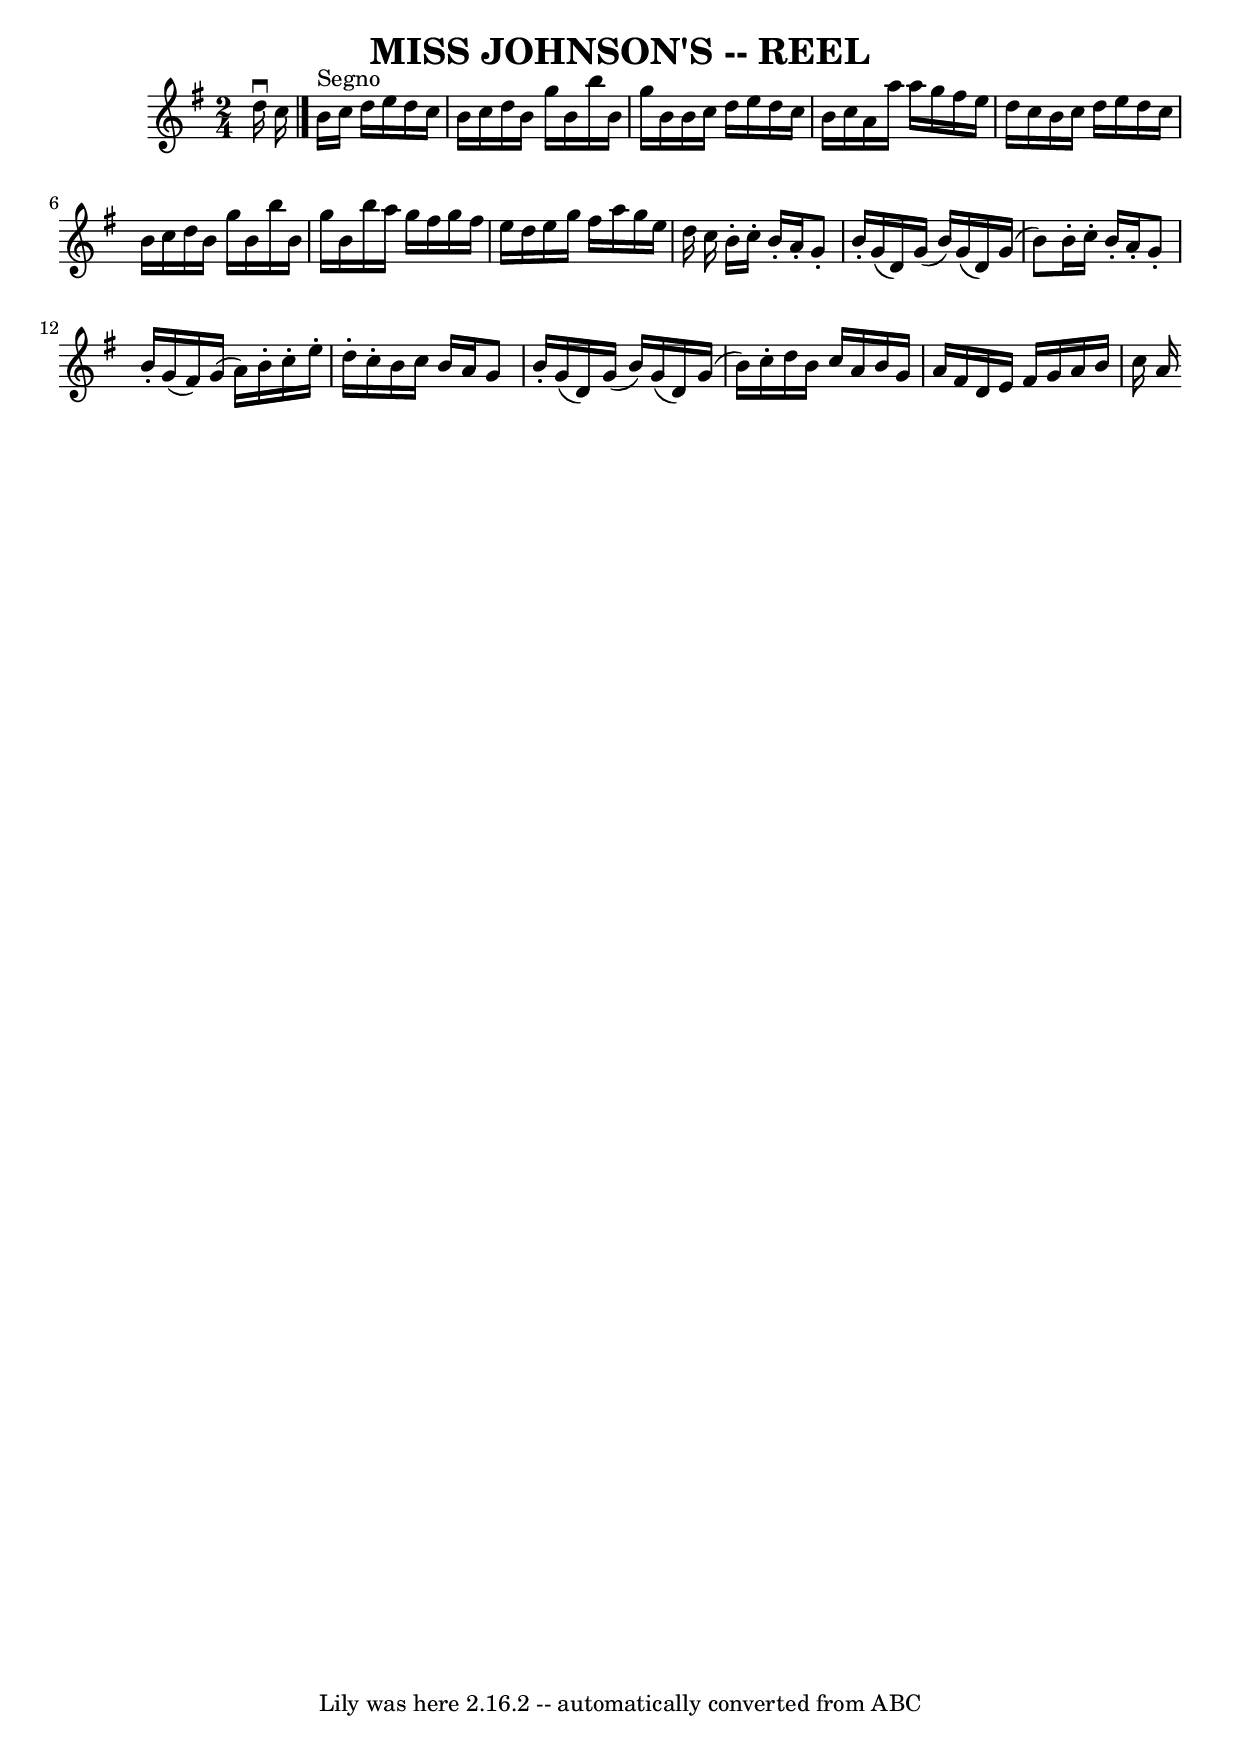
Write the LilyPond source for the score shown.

\version "2.16.2"
\include "Mammoth.ily"
\header {
  %% book = "Ryan's Mammoth Collection of Fiddle Tunes"
 crossRefNumber = "1"
 footnotes = ""
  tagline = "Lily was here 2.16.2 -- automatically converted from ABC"
  title = "MISS JOHNSON'S -- REEL"

}
voicedefault =  {


  \time 2/4 
  \key g \major d''16^\downbow c''16      \bar "|." b'16^"Segno" c''16 d''16 e''16 d''16 c''16 b'16 c''16      |
 d''16 b'16 g''16 b'16 b''16 b'16 g''16 b'16     |
 b'16 c''16 d''16 e''16 d''16 c''16 b'16 c''16    |
 a'16 a''16 a''16 g''16 fis''16 e''16 d''16 c''16         |
 b'16 c''16 d''16 e''16 d''16 c''16 b'16 c''16     |
 d''16 b'16 g''16 b'16 b''16 b'16 g''16 b'16     |
 b''16 a''16 g''16 fis''16 g''16 fis''16 e''16 d''16     |
 e''16 g''16 fis''16 a''16 g''16 e''16 d''16 c''16    \bar " |." b'16-. c''16-. b'16-. a'16-. g'8-. b'16-. g'16 ( |
 d'16) g'16 (b'16) g'16 (d'16) g'16 (b'8)    |
 b'16-. c''16-. b'16-. a'16-. g'8-. b'16-. g'16 ( |
 fis'16) g'16 (a'16) b'16-. c''16-. e''16-. d''16-. c''16-.       |
 b'16 c''16 b'16 a'16 g'8 b'16-. g'16 ( |
 d'16) g'16 (b'16) g'16 (d'16) g'16 (b'16) c''16-.   |
 d''16 b'16 c''16 a'16 b'16 g'16 a'16 fis'16     |
 d'16 e'16 fis'16 g'16 a'16 b'16 c''16 a'16      \bar " |."  
  

}

\score{
  <<

    \context Staff="default"
    {
      \voicedefault 
      
    }

  >>
  \layout {
    
  }
  \midi {
  }

}
